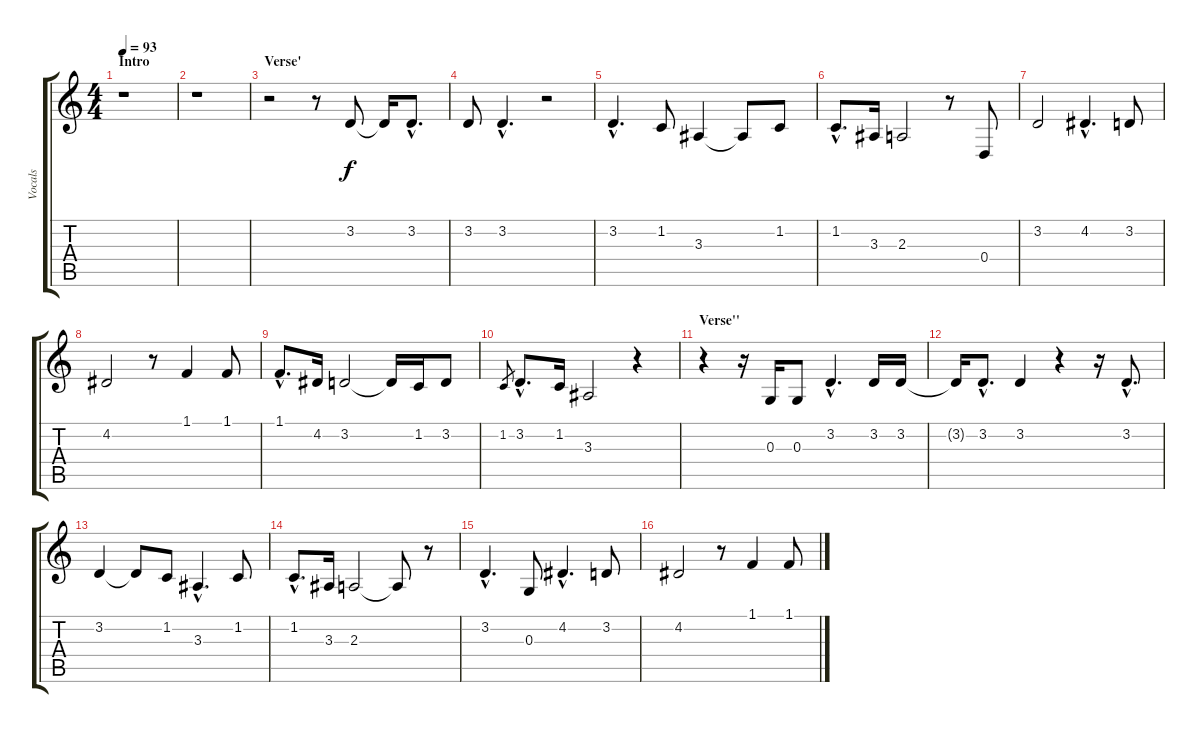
\track ("Vocals" "Vocals") {instrument flute}
\staff {score tabs}
\tuning (E4 B3 G3 D3 A2 E2) {hide}
\ts (4 4)
\section ("" "Intro")
\tempo 93
\clef g2
\ks c
r.1{dy f instrument flute} |
r.1 |
\section ("" "Verse'")
r.2 r.8 3.2.8{lyrics (0 "") lyrics (1 "") lyrics (2 "") lyrics (3 "") lyrics (4 "")} 3.2{t}.16{lyrics (0 "") lyrics (1 "") lyrics (2 "") lyrics (3 "") lyrics (4 "")} 3.2{hac}.8{d lyrics (0 "") lyrics (1 "") lyrics (2 "") lyrics (3 "") lyrics (4 "")} |
3.2.8{lyrics (0 "") lyrics (1 "") lyrics (2 "") lyrics (3 "") lyrics (4 "")} 3.2{hac}.4{d lyrics (0 "") lyrics (1 "") lyrics (2 "") lyrics (3 "") lyrics (4 "")} r.2 |
3.2{hac}.4{d lyrics (0 "") lyrics (1 "") lyrics (2 "") lyrics (3 "") lyrics (4 "")} 1.2.8{lyrics (0 "") lyrics (1 "") lyrics (2 "") lyrics (3 "") lyrics (4 "")} 3.3.4{lyrics (0 "") lyrics (1 "") lyrics (2 "") lyrics (3 "") lyrics (4 "")} 3.3{t}.8{lyrics (0 "") lyrics (1 "") lyrics (2 "") lyrics (3 "") lyrics (4 "")} 1.2.8{lyrics (0 "") lyrics (1 "") lyrics (2 "") lyrics (3 "") lyrics (4 "")} |
1.2{hac}.8{d lyrics (0 "") lyrics (1 "") lyrics (2 "") lyrics (3 "") lyrics (4 "")} 3.3.16{lyrics (0 "") lyrics (1 "") lyrics (2 "") lyrics (3 "") lyrics (4 "")} 2.3.2{lyrics (0 "") lyrics (1 "") lyrics (2 "") lyrics (3 "") lyrics (4 "")} r.8 0.4.8 |
3.2.2 4.2{hac}.4{d} 3.2.8 |
4.2.2 r.8 1.1.4 1.1.8 |
1.1{hac}.8{d} 4.2.16 3.2.2 3.2{t}.16 1.2.16 3.2.8 |
1.2.8{gr} 3.2{hac}.8{d} 1.2.16 3.3.2 r.4 |
\section ("" "Verse''")
r.4 r.16 0.3.16 0.3.8 3.2{hac}.4{d} 3.2.16 3.2.16 |
3.2{t}.16 3.2{hac}.8{d} 3.2.4 r.4 r.16 3.2{hac}.8{d} |
3.2.4 3.2{t}.8 1.2.8 3.3{hac}.4{d} 1.2.8 |
1.2{hac}.8{d} 3.3.16 2.3.2 2.3{t}.8 r.8 |
3.2{hac}.4{d} 0.3.8 4.2{hac}.4{d} 3.2.8 |
4.2.2 r.8 1.1.4 1.1.8
